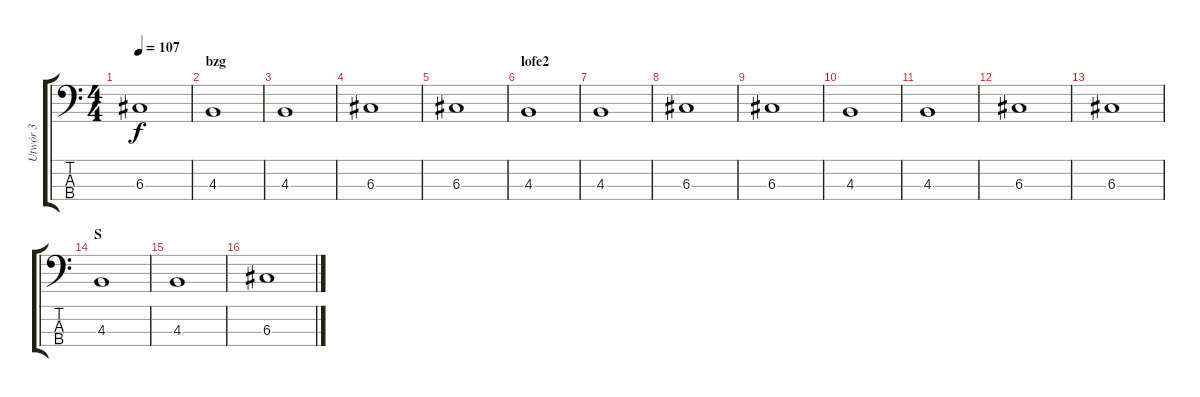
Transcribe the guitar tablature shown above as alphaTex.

\track ("Utwór 3" "Utwór 3") {instrument electricbassfinger}
\staff {score tabs}
\tuning (F2 C2 G1 D1) {hide}
\ts (4 4)
\tempo 107
\clef f4
\ks c
6.3.1{dy f} |
\section ("" "bzg")
4.3.1 |
4.3.1 |
6.3.1 |
6.3.1 |
\section ("" "lofe2")
4.3.1 |
4.3.1 |
6.3.1 |
6.3.1 |
4.3.1 |
4.3.1 |
6.3.1 |
6.3.1 |
\section ("" "S")
4.3.1 |
4.3.1 |
6.3.1
